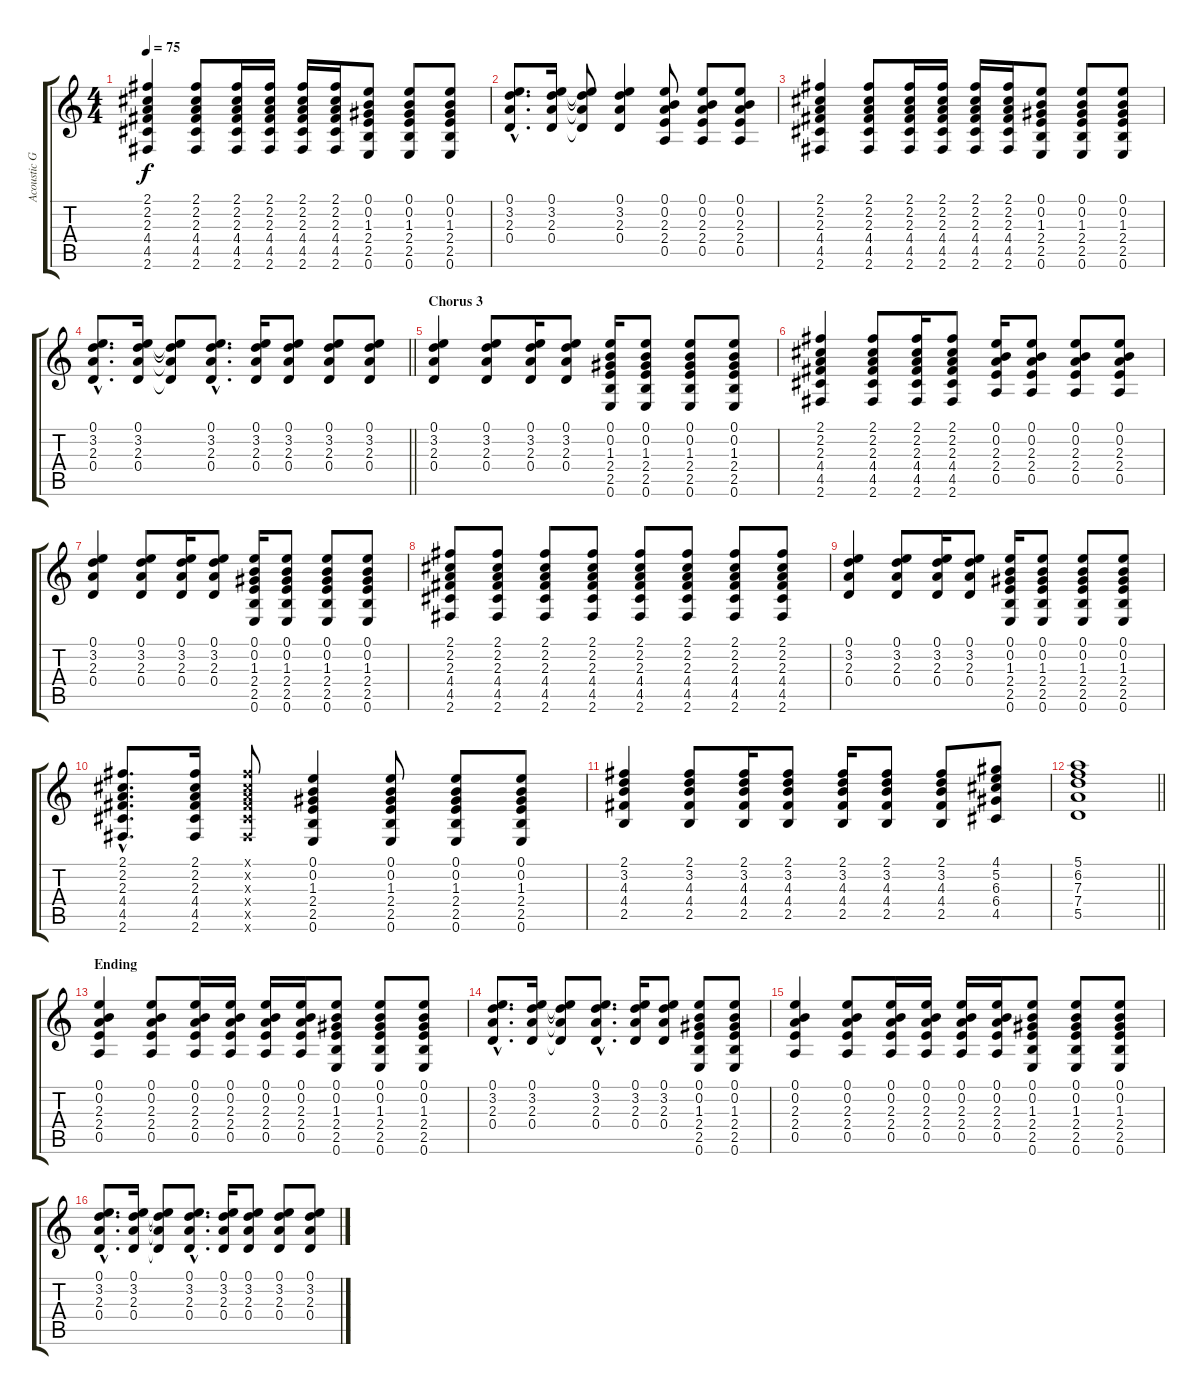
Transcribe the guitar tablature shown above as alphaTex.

\track ("Acoustic Guitar" "Acoustic G") {instrument acousticguitarsteel}
\staff {score tabs}
\tuning (E4 B3 G3 D3 A2 E2) {hide}
\ts (4 4)
\tempo 75
\clef g2
\ks c
(2.1 2.2 2.3 4.4 4.5 2.6).4{dy f} (2.1 2.2 2.3 4.4 4.5 2.6).8 (2.1 2.2 2.3 4.4 4.5 2.6).16 (2.1 2.2 2.3 4.4 4.5 2.6).16 (2.1 2.2 2.3 4.4 4.5 2.6).16 (2.1 2.2 2.3 4.4 4.5 2.6).16 (0.1 0.2 1.3 2.4 2.5 0.6).8 (0.1 0.2 1.3 2.4 2.5 0.6).8 (0.1 0.2 1.3 2.4 2.5 0.6).8 |
(0.1{hac} 3.2{hac} 2.3{hac} 0.4{hac}).8{d} (0.1 3.2 2.3 0.4).16 (0.1{t} 3.2{t} 2.3{t} 0.4{t}).8 (0.1 3.2 2.3 0.4).4 (0.1 0.2 2.3 2.4 0.5).8 (0.1 0.2 2.3 2.4 0.5).8 (0.1 0.2 2.3 2.4 0.5).8 |
(2.1 2.2 2.3 4.4 4.5 2.6).4 (2.1 2.2 2.3 4.4 4.5 2.6).8 (2.1 2.2 2.3 4.4 4.5 2.6).16 (2.1 2.2 2.3 4.4 4.5 2.6).16 (2.1 2.2 2.3 4.4 4.5 2.6).16 (2.1 2.2 2.3 4.4 4.5 2.6).16 (0.1 0.2 1.3 2.4 2.5 0.6).8 (0.1 0.2 1.3 2.4 2.5 0.6).8 (0.1 0.2 1.3 2.4 2.5 0.6).8 |
\barLineRight lightlight
(0.1{hac} 3.2{hac} 2.3{hac} 0.4{hac}).8{d} (0.1 3.2 2.3 0.4).16 (0.1{t} 3.2{t} 2.3{t} 0.4{t}).8 (0.1{hac} 3.2{hac} 2.3{hac} 0.4{hac}).8{d} (0.1 3.2 2.3 0.4).16 (0.1 3.2 2.3 0.4).8 (0.1 3.2 2.3 0.4).8 (0.1 3.2 2.3 0.4).8 |
\section ("" "Chorus 3")
(0.1 3.2 2.3 0.4).4 (0.1 3.2 2.3 0.4).8 (0.1 3.2 2.3 0.4).16 (0.1 3.2 2.3 0.4).8 (0.1 0.2 1.3 2.4 2.5 0.6).16 (0.1 0.2 1.3 2.4 2.5 0.6).8 (0.1 0.2 1.3 2.4 2.5 0.6).8 (0.1 0.2 1.3 2.4 2.5 0.6).8 |
(2.1 2.2 2.3 4.4 4.5 2.6).4 (2.1 2.2 2.3 4.4 4.5 2.6).8 (2.1 2.2 2.3 4.4 4.5 2.6).16 (2.1 2.2 2.3 4.4 4.5 2.6).8 (0.1 0.2 2.3 2.4 0.5).16 (0.1 0.2 2.3 2.4 0.5).8 (0.1 0.2 2.3 2.4 0.5).8 (0.1 0.2 2.3 2.4 0.5).8 |
(0.1 3.2 2.3 0.4).4 (0.1 3.2 2.3 0.4).8 (0.1 3.2 2.3 0.4).16 (0.1 3.2 2.3 0.4).8 (0.1 0.2 1.3 2.4 2.5 0.6).16 (0.1 0.2 1.3 2.4 2.5 0.6).8 (0.1 0.2 1.3 2.4 2.5 0.6).8 (0.1 0.2 1.3 2.4 2.5 0.6).8 |
(2.1 2.2 2.3 4.4 4.5 2.6).8 (2.1 2.2 2.3 4.4 4.5 2.6).8 (2.1 2.2 2.3 4.4 4.5 2.6).8 (2.1 2.2 2.3 4.4 4.5 2.6).8 (2.1 2.2 2.3 4.4 4.5 2.6).8 (2.1 2.2 2.3 4.4 4.5 2.6).8 (2.1 2.2 2.3 4.4 4.5 2.6).8 (2.1 2.2 2.3 4.4 4.5 2.6).8 |
(0.1 3.2 2.3 0.4).4 (0.1 3.2 2.3 0.4).8 (0.1 3.2 2.3 0.4).16 (0.1 3.2 2.3 0.4).8 (0.1 0.2 1.3 2.4 2.5 0.6).16 (0.1 0.2 1.3 2.4 2.5 0.6).8 (0.1 0.2 1.3 2.4 2.5 0.6).8 (0.1 0.2 1.3 2.4 2.5 0.6).8 |
(2.1{hac} 2.2{hac} 2.3{hac} 4.4{hac} 4.5{hac} 2.6{hac}).8{d} (2.1 2.2 2.3 4.4 4.5 2.6).16 (2.1{x} 2.2{x} 2.3{x} 4.4{x} 4.5{x} 2.6{x}).8 (0.1 0.2 1.3 2.4 2.5 0.6).4 (0.1 0.2 1.3 2.4 2.5 0.6).8 (0.1 0.2 1.3 2.4 2.5 0.6).8 (0.1 0.2 1.3 2.4 2.5 0.6).8 |
(2.1 3.2 4.3 4.4 2.5).4 (2.1 3.2 4.3 4.4 2.5).8 (2.1 3.2 4.3 4.4 2.5).16 (2.1 3.2 4.3 4.4 2.5).8 (2.1 3.2 4.3 4.4 2.5).16 (2.1 3.2 4.3 4.4 2.5).8 (2.1 3.2 4.3 4.4 2.5).8 (4.1 5.2 6.3 6.4 4.5).8 |
\barLineRight lightlight
(5.1 6.2 7.3 7.4 5.5).1 |
\section ("" "Ending")
(0.1 0.2 2.3 2.4 0.5).4 (0.1 0.2 2.3 2.4 0.5).8 (0.1 0.2 2.3 2.4 0.5).16 (0.1 0.2 2.3 2.4 0.5).16 (0.1 0.2 2.3 2.4 0.5).16 (0.1 0.2 2.3 2.4 0.5).16 (0.1 0.2 1.3 2.4 2.5 0.6).8 (0.1 0.2 1.3 2.4 2.5 0.6).8 (0.1 0.2 1.3 2.4 2.5 0.6).8 |
(0.1{hac} 3.2{hac} 2.3{hac} 0.4{hac}).8{d} (0.1 3.2 2.3 0.4).16 (0.1{t} 3.2{t} 2.3{t} 0.4{t}).8 (0.1{hac} 3.2{hac} 2.3{hac} 0.4{hac}).8{d} (0.1 3.2 2.3 0.4).16 (0.1 3.2 2.3 0.4).8 (0.1 0.2 1.3 2.4 2.5 0.6).8 (0.1 0.2 1.3 2.4 2.5 0.6).8 |
(0.1 0.2 2.3 2.4 0.5).4 (0.1 0.2 2.3 2.4 0.5).8 (0.1 0.2 2.3 2.4 0.5).16 (0.1 0.2 2.3 2.4 0.5).16 (0.1 0.2 2.3 2.4 0.5).16 (0.1 0.2 2.3 2.4 0.5).16 (0.1 0.2 1.3 2.4 2.5 0.6).8 (0.1 0.2 1.3 2.4 2.5 0.6).8 (0.1 0.2 1.3 2.4 2.5 0.6).8 |
(0.1{hac} 3.2{hac} 2.3{hac} 0.4{hac}).8{d} (0.1 3.2 2.3 0.4).16 (0.1{t} 3.2{t} 2.3{t} 0.4{t}).8 (0.1{hac} 3.2{hac} 2.3{hac} 0.4{hac}).8{d} (0.1 3.2 2.3 0.4).16 (0.1 3.2 2.3 0.4).8 (0.1 3.2 2.3 0.4).8 (0.1 3.2 2.3 0.4).8
